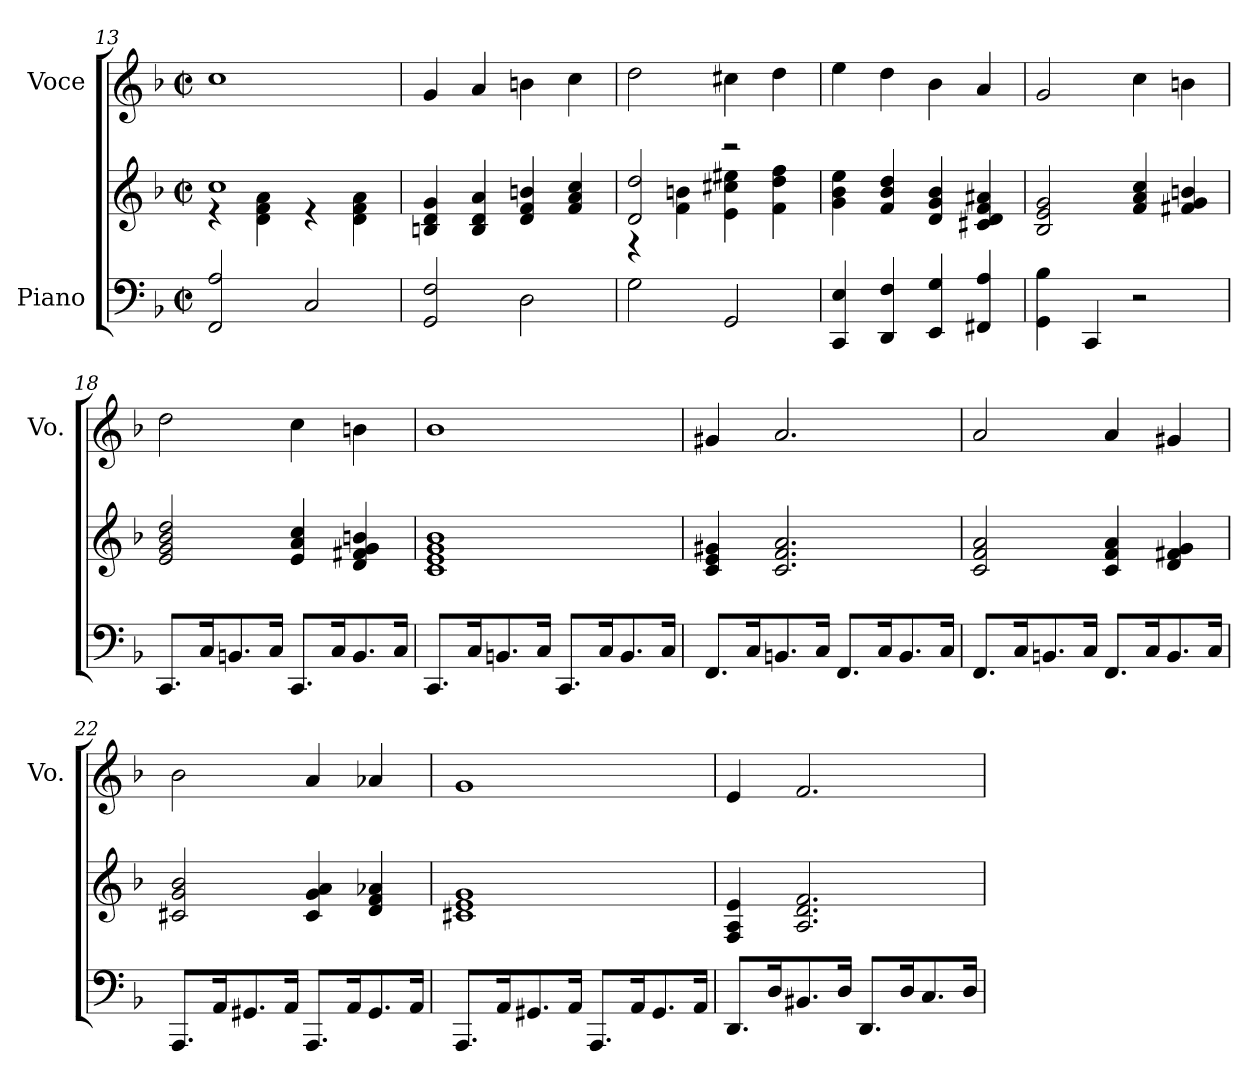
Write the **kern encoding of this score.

**kern	**kern	**kern
*part2	*part2	*part1
*staff3	*staff2	*staff1
*I"Piano	*	*I"Voce
*	*	*I'Vo.
*clefF4	*clefG2	*clefG2
*k[b-]	*k[b-]	*k[b-]
*M2/2	*M2/2	*M2/2
*met(c|)	*met(c|)	*met(c|)
=13	=13	=13
*	*^	*
2FF/ 2A/	1cc	4r	1cc
.	.	4d\ 4f\ 4a\	.
2C/	.	4r	.
.	.	4d\ 4f\ 4a\	.
*	*v	*v	*
=14	=14	=14
2GG/ 2F/	4Bn/ 4d/ 4g/	4g/
.	4B/ 4d/ 4a/	4a/
2D\	4d/ 4f/ 4bn/	4bn\
.	4f/ 4a/ 4cc/	4cc\
=15	=15	=15
*	*^	*
2G\	2d/ 2dd/	4r	2dd\
.	.	4f\ 4bn\	.
2GG/	2r	4e\ 4cc#X\ 4ee#X\	4cc#X\
.	.	4f\ 4dd\ 4ff\	4dd\
*	*v	*v	*
=16	=16	=16
4CC/ 4E/	4g\ 4b-\ 4ee\	4ee\
4DD/ 4F/	4f/ 4b-/ 4dd/	4dd\
4EE/ 4G/	4d/ 4g/ 4b-/	4b-\
4FF#X/ 4A/	4c#X/ 4d/ 4f/ 4a#X/	4a/
!!LO:PB:g=z
=17	=17	=17
4GG\ 4B-\	2B-/ 2e/ 2g/	2g/
4CC/	.	.
2r	4f/ 4a/ 4cc/	4cc\
.	4f#X/ 4g/ 4bn/	4bn\
=18	=18	=18
8.CC/L	2e/ 2g/ 2b-/ 2dd/	2dd\
16C/K	.	.
8.BBn/	.	.
16C/Jk	.	.
8.CC/L	4e/ 4a/ 4cc/	4cc\
16C/K	.	.
8.BB/	4d/ 4f#X/ 4g/ 4bn/	4bn\
16C/Jk	.	.
=19	=19	=19
8.CC/L	1c 1e 1g 1b-	1b-
16C/K	.	.
8.BBn/	.	.
16C/Jk	.	.
8.CC/L	.	.
16C/K	.	.
8.BB/	.	.
16C/Jk	.	.
=20	=20	=20
8.FF/L	4c/ 4e/ 4g#X/	4g#X/
16C/K	.	.
8.BBn/	2.c/ 2.f/ 2.a/	2.a/
16C/Jk	.	.
8.FF/L	.	.
16C/K	.	.
8.BB/	.	.
16C/Jk	.	.
!!LO:LB:g=z
=21	=21	=21
8.FF/L	2c/ 2f/ 2a/	2a/
16C/K	.	.
8.BBn/	.	.
16C/Jk	.	.
8.FF/L	4c/ 4f/ 4a/	4a/
16C/K	.	.
8.BB/	4d/ 4f#X/ 4g/	4g#X/
16C/Jk	.	.
=22	=22	=22
8.AAA/L	2c#X/ 2g/ 2b-/	2b-\
16AA/K	.	.
8.GG#X/	.	.
16AA/Jk	.	.
8.AAA/L	4c#/ 4g/ 4a/	4a/
16AA/K	.	.
8.GG#/	4d/ 4f/ 4a-X/	4a-X/
16AA/Jk	.	.
=23	=23	=23
8.AAA/L	1c#X 1e 1g	1g
16AA/K	.	.
8.GG#X/	.	.
16AA/Jk	.	.
8.AAA/L	.	.
16AA/K	.	.
8.GG#/	.	.
16AA/Jk	.	.
=24	=24	=24
8.DD/L	4F/ 4A/ 4e/	4e/
16D/K	.	.
8.BB#X/	2.A/ 2.d/ 2.f/	2.f/
16D/Jk	.	.
8.DD/L	.	.
16D/K	.	.
8.C/	.	.
16D/Jk	.	.
=	=	=
*-	*-	*-
